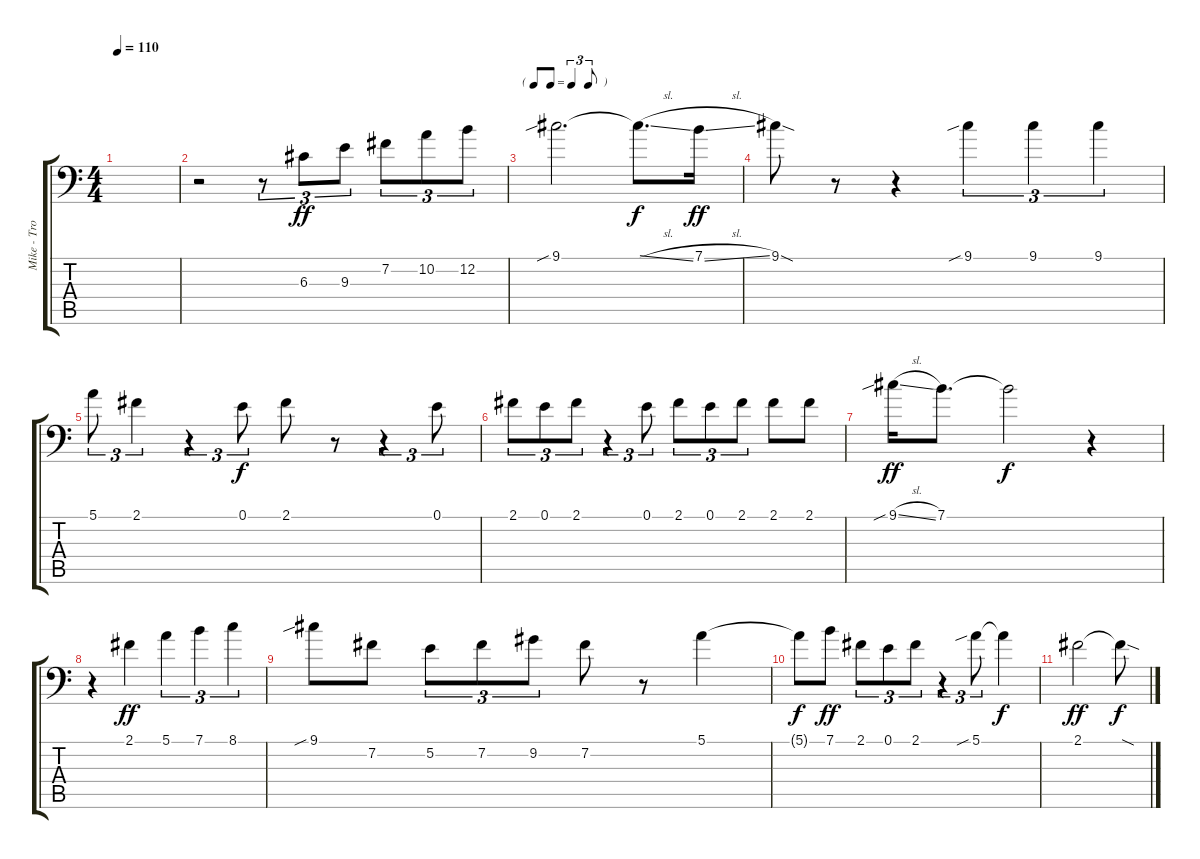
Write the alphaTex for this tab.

\track ("Mike - Trombone" "Mike - Tro") {instrument trombone}
\staff {score tabs}
\tuning (E4 B3 G3 D3 A2 A1) {hide}
\ts (4 4)
\tempo 110
\clef f4
\ks c
|
r.2 r.8{tu (3 2)} 6.3.8{tu (3 2) dy ff} 9.3.8{tu (3 2)} 7.2.8{tu (3 2)} 10.2.8{tu (3 2)} 12.2.8{tu (3 2)} |
\tf triplet8th
9.1{sib}.2{d} 9.1{sl t}.8{d dy f} 7.1{sl}.16{dy ff} |
9.1{sod}.8 r.8 r.4 9.1{sib}.4{tu (3 2)} 9.1.4{tu (3 2)} 9.1.4{tu (3 2)} |
5.1.8{tu (3 2)} 2.1.4{tu (3 2)} r.4{tu (3 2)} 0.1.8{tu (3 2) dy f} 2.1.8 r.8 r.4{tu (3 2)} 0.1.8{tu (3 2)} |
2.1.8{tu (3 2)} 0.1.8{tu (3 2)} 2.1.8{tu (3 2)} r.4{tu (3 2)} 0.1.8{tu (3 2)} 2.1.8{tu (3 2)} 0.1.8{tu (3 2)} 2.1.8{tu (3 2)} 2.1.8 2.1.8 |
9.1{sib sl}.16{dy ff} 7.1.8{d} 7.1{t}.2{dy f} r.4 |
r.4 2.1.4{dy ff} 5.1.4{tu (3 2)} 7.1.4{tu (3 2)} 8.1.4{tu (3 2)} |
9.1{sib}.8 7.2.8 5.2.8{tu (3 2)} 7.2.8{tu (3 2)} 9.2.8{tu (3 2)} 7.2.8 r.8 5.1.4 |
5.1{t}.8{dy f} 7.1.8{dy ff} 2.1.8{tu (3 2)} 0.1.8{tu (3 2)} 2.1.8{tu (3 2)} r.4{tu (3 2)} 5.1{sib}.8{tu (3 2)} 5.1{t}.4{dy f} |
2.1.2{dy ff} 2.1{sod t}.8{dy f}
